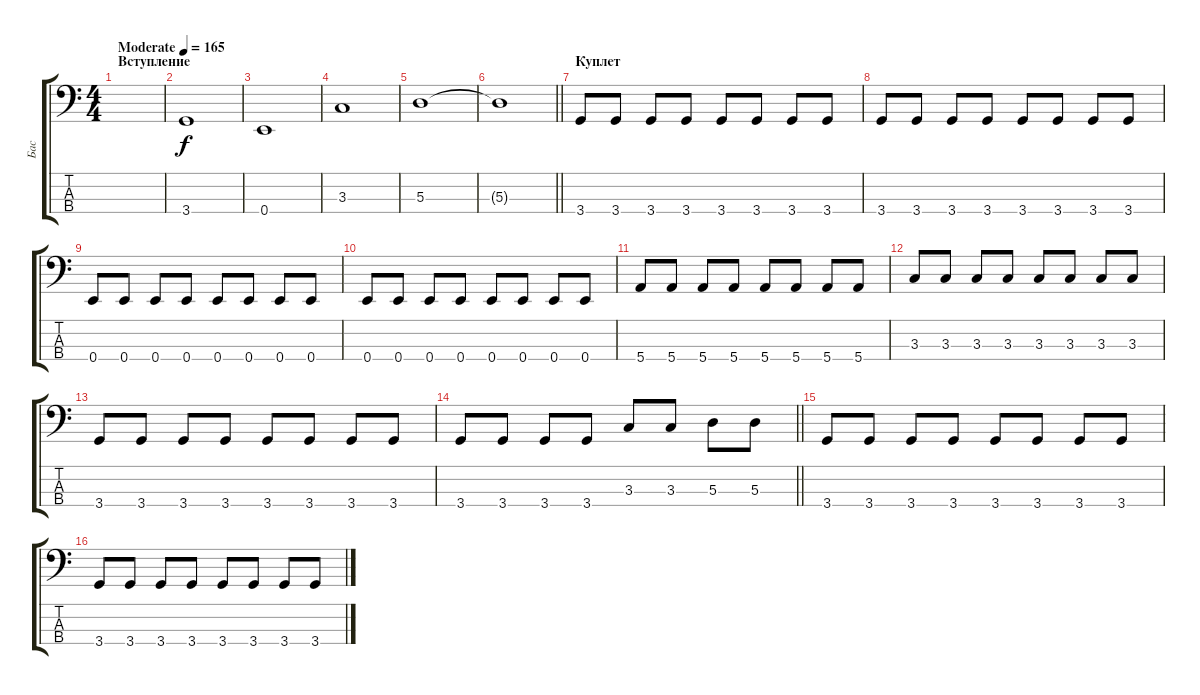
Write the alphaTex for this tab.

\track ("Бас" "Бас") {instrument electricbassfinger}
\staff {score tabs}
\tuning (G2 D2 A1 E1) {hide}
\ts (4 4)
\section ("" "Вступление")
\tempo (165 "Moderate")
\clef f4
\ks c
|
3.4.1 |
0.4.1 |
3.3.1 |
5.3.1 |
\barLineRight lightlight
5.3{t}.1 |
\section ("" "Куплет")
3.4.8 3.4.8 3.4.8 3.4.8 3.4.8 3.4.8 3.4.8 3.4.8 |
3.4.8 3.4.8 3.4.8 3.4.8 3.4.8 3.4.8 3.4.8 3.4.8 |
0.4.8 0.4.8 0.4.8 0.4.8 0.4.8 0.4.8 0.4.8 0.4.8 |
0.4.8 0.4.8 0.4.8 0.4.8 0.4.8 0.4.8 0.4.8 0.4.8 |
5.4.8 5.4.8 5.4.8 5.4.8 5.4.8 5.4.8 5.4.8 5.4.8 |
3.3.8 3.3.8 3.3.8 3.3.8 3.3.8 3.3.8 3.3.8 3.3.8 |
3.4.8 3.4.8 3.4.8 3.4.8 3.4.8 3.4.8 3.4.8 3.4.8 |
\barLineRight lightlight
3.4.8 3.4.8 3.4.8 3.4.8 3.3.8 3.3.8 5.3.8 5.3.8 |
\section ("" " ")
3.4.8 3.4.8 3.4.8 3.4.8 3.4.8 3.4.8 3.4.8 3.4.8 |
3.4.8 3.4.8 3.4.8 3.4.8 3.4.8 3.4.8 3.4.8 3.4.8
